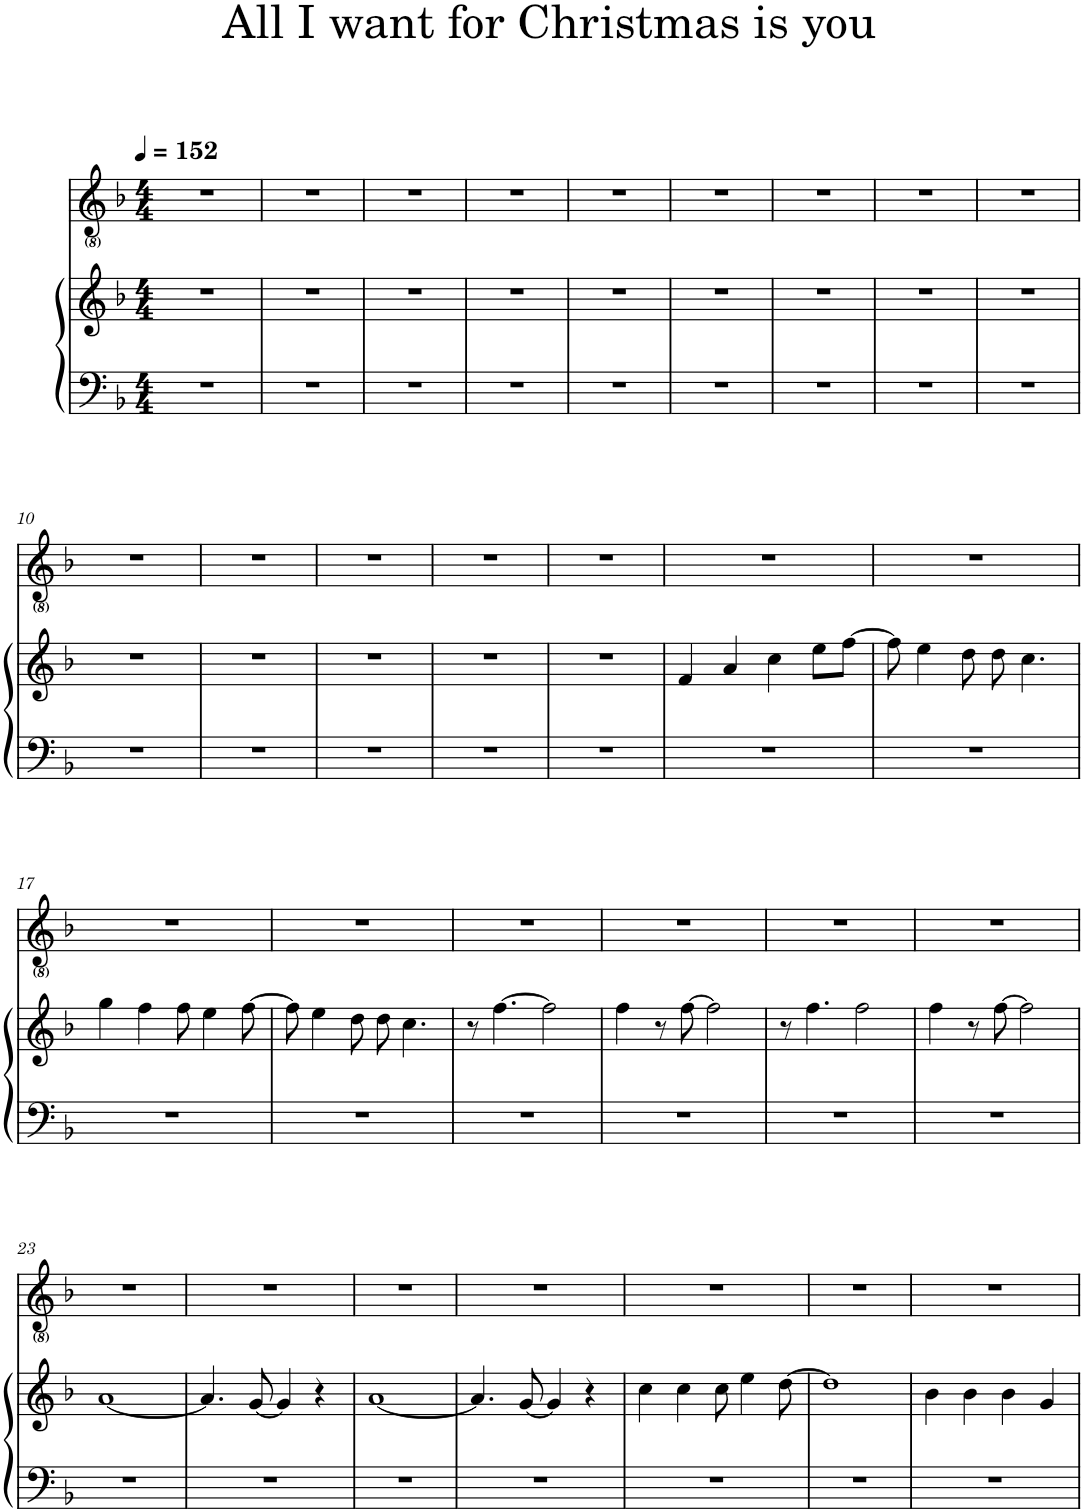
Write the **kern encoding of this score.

**kern	**kern	**kern
*part2	*part2	*part1
*staff3	*staff2	*staff1
*I"Piano	*	*I"Voice
*I'Pno	*	*
*clefF4	*clefG2	*clefG2
*k[b-]	*k[b-]	*k[b-]
*M4/4	*M4/4	*M4/4
*MM152	*MM152	*MM152
=1	=1	=1
1r	1r	1r
=2	=2	=2
1r	1r	1r
=3	=3	=3
1r	1r	1r
=4	=4	=4
1r	1r	1r
=5	=5	=5
1r	1r	1r
=6	=6	=6
1r	1r	1r
=7	=7	=7
1r	1r	1r
=8	=8	=8
1r	1r	1r
=9	=9	=9
1r	1r	1r
!!LO:LB:g=z
=10	=10	=10
1r	1r	1r
=11	=11	=11
1r	1r	1r
=12	=12	=12
1r	1r	1r
=13	=13	=13
1r	1r	1r
=14	=14	=14
1r	1r	1r
=15	=15	=15
1r	4f/	1r
.	4a/	.
.	4cc\	.
.	8ee\L	.
.	[8ff\J	.
=16	=16	=16
1r	8ff\]	1r
.	4ee\	.
.	8dd\	.
.	8dd\	.
.	4.cc\	.
!!LO:LB:g=z
=17	=17	=17
1r	4gg\	1r
.	4ff\	.
.	8ff\	.
.	4ee\	.
.	[8ff\	.
=18	=18	=18
1r	8ff\]	1r
.	4ee\	.
.	8dd\	.
.	8dd\	.
.	4.cc\	.
=19	=19	=19
1r	8r	1r
.	[4.ff\	.
.	2ff\]	.
=20	=20	=20
1r	4ff\	1r
.	8r	.
.	[8ff\	.
.	2ff\]	.
=21	=21	=21
1r	8r	1r
.	4.ff\	.
.	2ff\	.
=22	=22	=22
1r	4ff\	1r
.	8r	.
.	[8ff\	.
.	2ff\]	.
!!LO:LB:g=z
=23	=23	=23
1r	[1a	1r
=24	=24	=24
1r	4.a/]	1r
.	[8g/	.
.	4g/]	.
.	4r	.
=25	=25	=25
1r	[1a	1r
=26	=26	=26
1r	4.a/]	1r
.	[8g/	.
.	4g/]	.
.	4r	.
=27	=27	=27
1r	4cc\	1r
.	4cc\	.
.	8cc\	.
.	4ee\	.
.	[8dd\	.
=28	=28	=28
1r	1dd]	1r
=29	=29	=29
1r	4b-\	1r
.	4b-\	.
.	4b-\	.
.	4g/	.
=	=	=
*-	*-	*-
